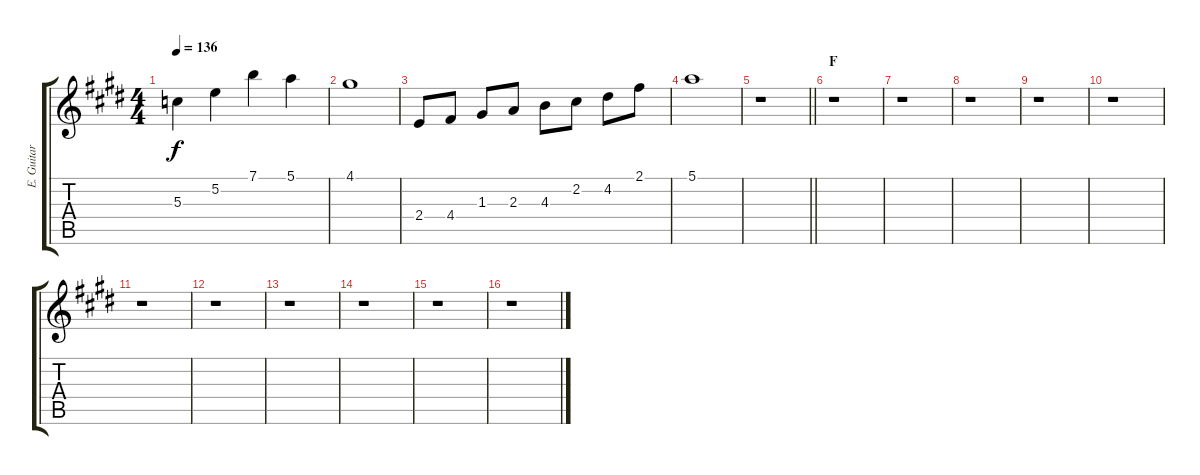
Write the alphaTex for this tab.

\track ("E. Guitar II" "E. Guitar ") {instrument overdrivenguitar}
\staff {score tabs}
\tuning (E4 B3 G3 D3 A2 E2) {hide}
\ts (4 4)
\tempo 136
\clef g2
\ks e
5.3.4{dy f} 5.2.4 7.1.4 5.1.4 |
4.1.1 |
2.4.8 4.4.8 1.3.8 2.3.8 4.3.8 2.2.8 4.2.8 2.1.8 |
5.1.1 |
\barLineRight lightlight
r.1 |
\section ("" "F")
r.1 |
r.1 |
r.1 |
r.1 |
r.1 |
r.1 |
r.1 |
r.1 |
r.1 |
r.1 |
r.1
